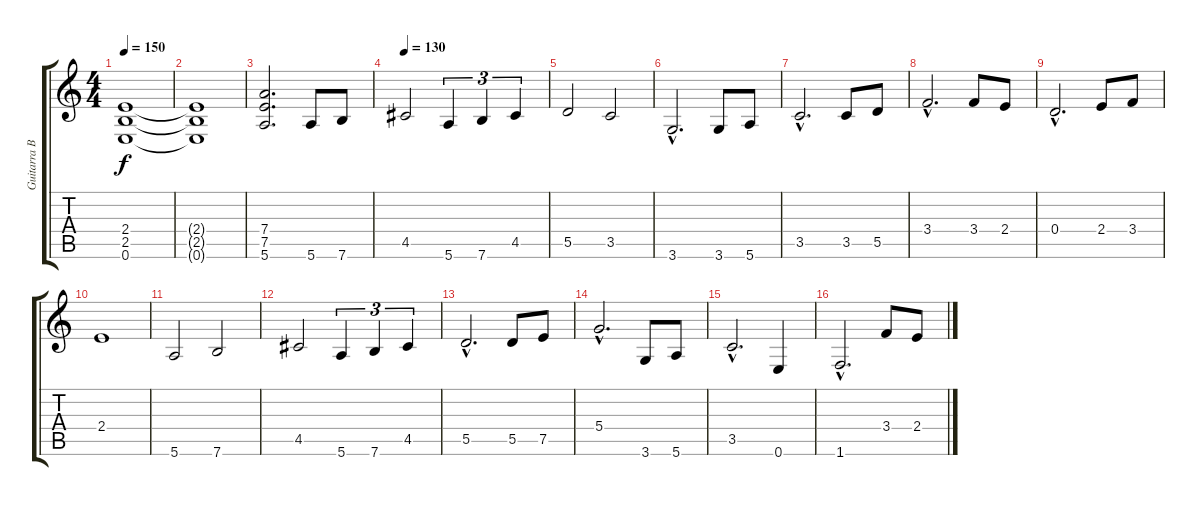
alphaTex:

\track ("Guitarra Base" "Guitarra B") {instrument distortionguitar}
\staff {score tabs}
\tuning (E4 B3 G3 D3 A2 E2) {hide}
\ts (4 4)
\tempo 150
\clef g2
\ks c
(2.4 2.5 0.6).1{dy f} |
(2.4{t} 2.5{t} 0.6{t}).1 |
(7.4 7.5 5.6).2{d} 5.6.8 7.6.8 |
\tempo 130
4.5.2 5.6.4{tu (3 2)} 7.6.4{tu (3 2)} 4.5.4{tu (3 2)} |
5.5.2 3.5.2 |
3.6{hac}.2{d} 3.6.8 5.6.8 |
3.5{hac}.2{d} 3.5.8 5.5.8 |
3.4{hac}.2{d} 3.4.8 2.4.8 |
0.4{hac}.2{d} 2.4.8 3.4.8 |
2.4.1 |
5.6.2 7.6.2 |
4.5.2 5.6.4{tu (3 2)} 7.6.4{tu (3 2)} 4.5.4{tu (3 2)} |
5.5{hac}.2{d} 5.5.8 7.5.8 |
5.4{hac}.2{d} 3.6.8 5.6.8 |
3.5{hac}.2{d} 0.6.4 |
1.6{hac}.2{d} 3.4.8 2.4.8
